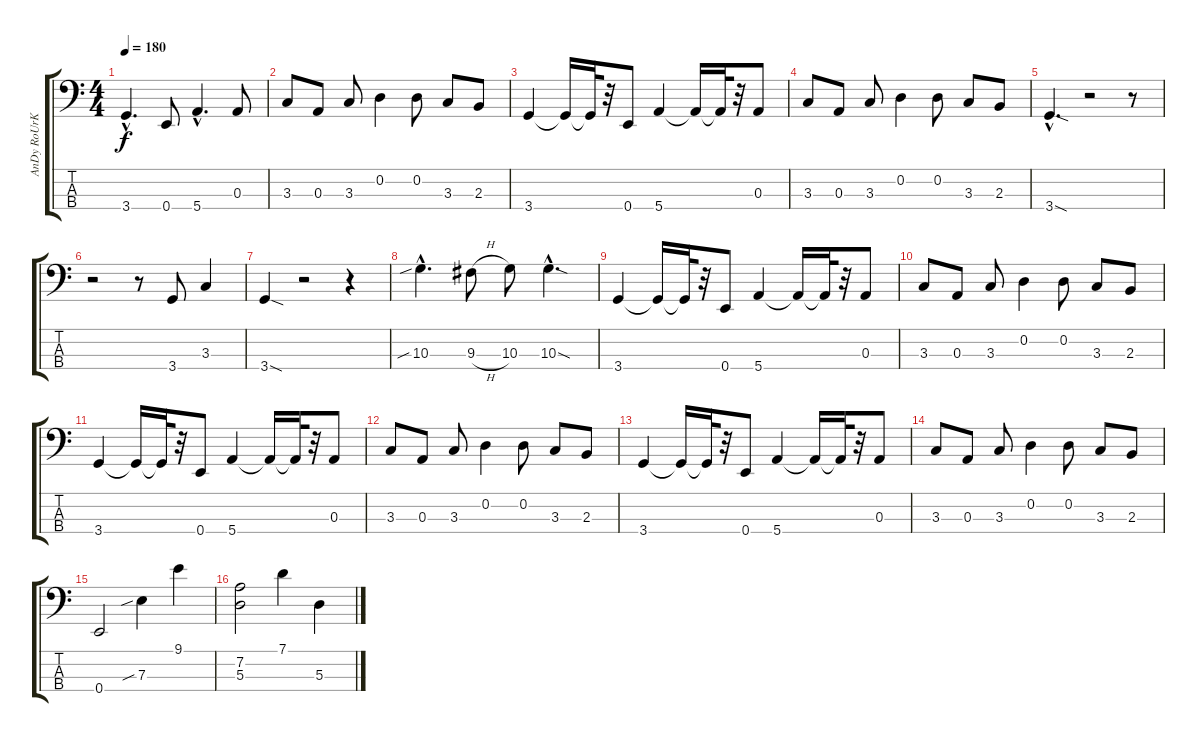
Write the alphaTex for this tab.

\track ("AnDy RoUrKe" "AnDy RoUrK") {instrument electricbasspick}
\staff {score tabs}
\tuning (G2 D2 A1 E1) {hide}
\ts (4 4)
\tempo 180
\clef f4
\ks c
3.4{hac}.4{d dy f} 0.4.8 5.4{hac}.4{d} 0.3.8 |
3.3.8 0.3.8 3.3.8 0.2.4 0.2.8 3.3.8 2.3.8 |
3.4.4 3.4{t}.16 3.4{t}.32 r.32 0.4.8 5.4.4 5.4{t}.16 5.4{t}.32 r.32 0.3.8 |
3.3.8 0.3.8 3.3.8 0.2.4 0.2.8 3.3.8 2.3.8 |
3.4{sod hac}.4{d} r.2 r.8 |
r.2 r.8 3.4.8 3.3.4 |
3.4{sod}.4 r.2 r.4 |
10.3{sib hac}.4{d} 9.3{h}.8 10.3.8 10.3{sod hac}.4{d} |
3.4.4 3.4{t}.16 3.4{t}.32 r.32 0.4.8 5.4.4 5.4{t}.16 5.4{t}.32 r.32 0.3.8 |
3.3.8 0.3.8 3.3.8 0.2.4 0.2.8 3.3.8 2.3.8 |
3.4.4 3.4{t}.16 3.4{t}.32 r.32 0.4.8 5.4.4 5.4{t}.16 5.4{t}.32 r.32 0.3.8 |
3.3.8 0.3.8 3.3.8 0.2.4 0.2.8 3.3.8 2.3.8 |
3.4.4 3.4{t}.16 3.4{t}.32 r.32 0.4.8 5.4.4 5.4{t}.16 5.4{t}.32 r.32 0.3.8 |
3.3.8 0.3.8 3.3.8 0.2.4 0.2.8 3.3.8 2.3.8 |
0.4.2 7.3{sib}.4 9.1.4 |
(7.2 5.3).2 7.1.4 5.3.4
